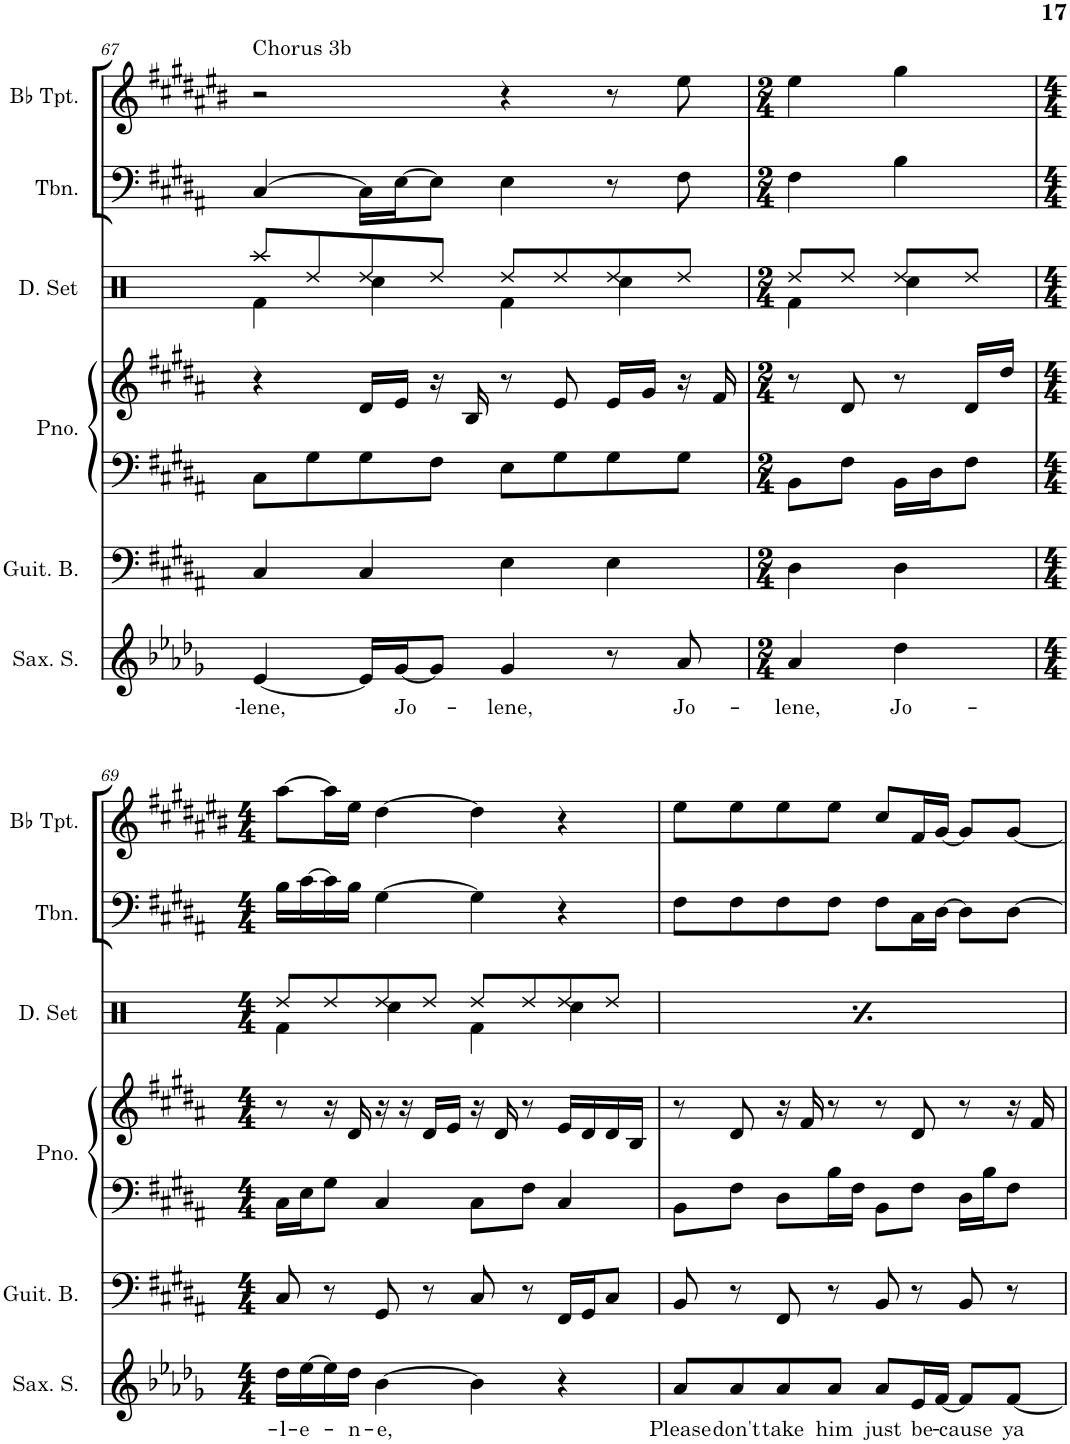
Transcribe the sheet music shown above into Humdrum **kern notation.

**kern	**text	**kern	**kern	**kern	**kern	**kern	**kern
*part6	*part6	*part5	*part4	*part4	*part3	*part2	*part1
*staff7	*staff7	*staff6	*staff5	*staff4	*staff3	*staff2	*staff1
*I"Saxophone Soprano	*	*I"Guitare Basse	*I"Piano	*	*I"Drumset	*I"Trombone	*I"Bb Trumpet
*I'Sax. S.	*	*I'Guit. B.	*I'Pno.	*	*I'D. Set	*I'Tbn.	*I'Bb Tpt.
!!LO:PB:g=z
*clefG2	*	*clefF4	*clefF4	*clefG2	*clefX	*clefF4	*clefG2
*Trd1c2	*	*Trd7c12	*	*	*	*	*Trd1c2
*k[b-e-a-d-g-]	*	*k[f#c#g#d#a#]	*k[f#c#g#d#a#]	*k[f#c#g#d#a#]	*k[]	*k[f#c#g#d#a#]	*k[f#c#g#d#a#e#b#]
*M4/4	*	*M4/4	*M4/4	*M4/4	*M4/4	*M4/4	*M4/4
=67	=67	=67	=67	=67	=67	=67	=67
!	!	!	!	!	!	!	!LO:TX:a:t=Chorus 3b
!	!LO:LY:b	!	!	!	!	!	!
*	*	*	*	*	*^	*	*
[4e-/	-lene,	4C#/	8C#\L	4r	8Raa/L	4Rf\	[4C#/	2r
.	.	.	8G#\	.	8Rdd/	.	.	.
16e-/LL]	.	4C#/	8G#\	16d#/LL	8Rdd/	4Rcc\	16C#\LL]	.
!	!LO:LY:b	!	!	!	!	!	!	!
[16g-/J	Jo-	.	.	16e/JJ	.	.	[16E\J	.
8g-/J]	.	.	8F#\J	16r	8Rdd/J	.	8E\J]	.
.	.	.	.	16B/	.	.	.	.
!	!LO:LY:b	!	!	!	!	!	!	!
4g-/	-lene,	4E\	8E\L	8r	8Rdd/L	4Rf\	4E\	4r
.	.	.	8G#\	8e/	8Rdd/	.	.	.
8r	.	4E\	8G#\	16e/LL	8Rdd/	4Rcc\	8r	8r
.	.	.	.	16g#/JJ	.	.	.	.
!	!LO:LY:b	!	!	!	!	!	!	!
8a-/	Jo-	.	8G#\J	16r	8Rdd/J	.	8F#\	8ee#\
.	.	.	.	16f#/	.	.	.	.
=68	=68	=68	=68	=68	=68	=68	=68	=68
*M2/4	*	*M2/4	*M2/4	*M2/4	*M2/4	*	*M2/4	*M2/4
!	!LO:LY:b	!	!	!	!	!	!	!
4a-/	-lene,	4D#\	8BB\L	8r	8Rdd/L	4Rf\	4F#\	4ee#\
.	.	.	8F#\J	8d#/	8Rdd/J	.	.	.
!	!LO:LY:b	!	!	!	!	!	!	!
4dd-\	Jo-	4D#\	16BB\LL	8r	8Rdd/L	4Rcc\	4B\	4gg#\
.	.	.	16D#\J	.	.	.	.	.
.	.	.	8F#\J	16d#/LL	8Rdd/J	.	.	.
.	.	.	.	16dd#/JJ	.	.	.	.
!!LO:LB:g=z
=69	=69	=69	=69	=69	=69	=69	=69	=69
*M4/4	*	*M4/4	*M4/4	*M4/4	*M4/4	*	*M4/4	*M4/4
!	!LO:LY:b	!	!	!	!	!	!	!
16dd-\LL	-l-	8C#/	16C#\LL	8r	8Rdd/L	4Rf\	16B\LL	[8aa#\L
!	!LO:LY:b	!	!	!	!	!	!	!
[16ee-\	-e-	.	16E\J	.	.	.	[16c#\	.
16ee-\]	.	8r	8G#\J	16r	8Rdd/	.	16c#\]	16aa#\L]
!	!LO:LY:b	!	!	!	!	!	!	!
16dd-\JJ	-n-	.	.	16d#/	.	.	16B\JJ	16ee#\JJ
!	!LO:LY:b	!	!	!	!	!	!	!
[4b-\	-e,	8GG#/	4C#/	16r	8Rdd/	4Rcc\	[4G#\	[4dd#\
.	.	.	.	16r	.	.	.	.
.	.	8r	.	16d#/LL	8Rdd/J	.	.	.
.	.	.	.	16e/JJ	.	.	.	.
4b-\]	.	8C#/	8C#\L	16r	8Rdd/L	4Rf\	4G#\]	4dd#\]
.	.	.	.	16d#/	.	.	.	.
.	.	8r	8F#\J	8r	8Rdd/	.	.	.
4r	.	16FF#/LL	4C#/	16e/LL	8Rdd/	4Rcc\	4r	4r
.	.	16GG#/J	.	16d#/	.	.	.	.
.	.	8C#/J	.	16d#/	8Rdd/J	.	.	.
.	.	.	.	16B/JJ	.	.	.	.
=70	=70	=70	=70	=70	=70	=70	=70	=70
!	!LO:LY:b	!	!	!	!	!	!	!
8a-/L	Please	8BB/	8BB\L	8r	8Rdd/L	4Rf\	8F#\L	8ee#\L
!	!LO:LY:b	!	!	!	!	!	!	!
8a-/	don't	8r	8F#\J	8d#/	8Rdd/	.	8F#\	8ee#\
!	!LO:LY:b	!	!	!	!	!	!	!
8a-/	take	8FF#/	8D#\L	16r	8Rdd/	4Rcc\	8F#\	8ee#\
.	.	.	.	16f#/	.	.	.	.
!	!LO:LY:b	!	!	!	!	!	!	!
8a-/J	him	8r	16B\L	8r	8Rdd/J	.	8F#\J	8ee#\J
.	.	.	16F#\JJ	.	.	.	.	.
!	!LO:LY:b	!	!	!	!	!	!	!
8a-/L	just	8BB/	8BB\L	8r	8Rdd/L	4Rf\	8F#\L	8cc#/L
!	!LO:LY:b	!	!	!	!	!	!	!
16e-/L	be-	8r	8F#\J	8d#/	8Rdd/	.	16C#\L	16f#/L
[16f/JJ	.	.	.	.	.	.	[16D#\JJ	[16g#/JJ
!	!LO:LY:b	!	!	!	!	!	!	!
8f/L]	cause	8BB/	16D#\LL	8r	8Rdd/	4Rcc\	8D#\L]	8g#/L]
.	.	.	16B\J	.	.	.	.	.
!	!LO:LY:b	!	!	!	!	!	!	!
[8f/J	ya	8r	8F#\J	16r	8Rdd/J	.	[8D#\J	[8g#/J
.	.	.	.	16f#/	.	.	.	.
*	*	*	*	*	*v	*v	*	*
=	=	=	=	=	=	=	=
*-	*-	*-	*-	*-	*-	*-	*-
